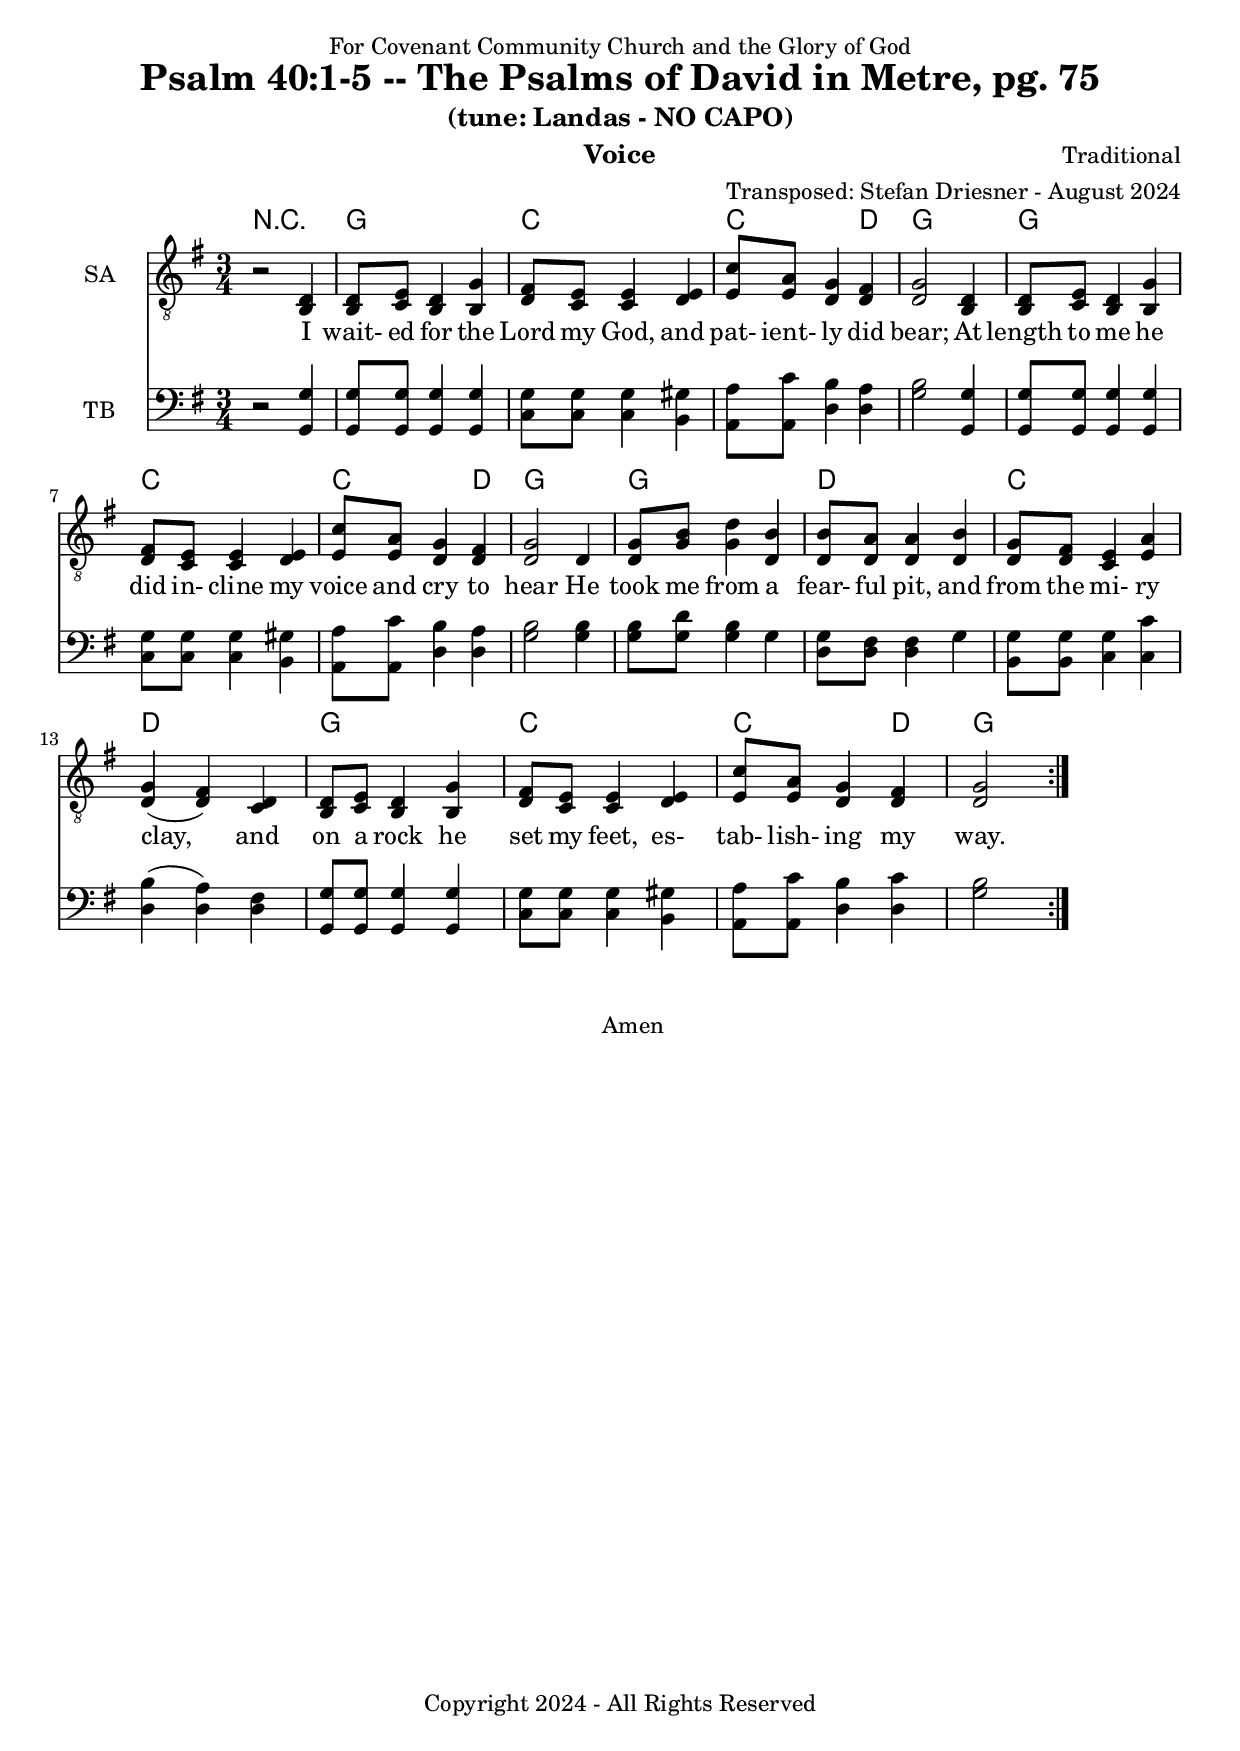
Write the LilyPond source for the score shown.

\version "2.24.1"
\language "english"

% force .mid extension for MIDI file output
#(ly:set-option 'midi-extension "mid")

\header {
  dedication = "For Covenant Community Church and the Glory of God"
  title = "Psalm 40:1-5 -- The Psalms of David in Metre, pg. 75"
  subtitle = "(tune: Landas - NO CAPO)"
  instrument = "Voice"
  composer = "Traditional"
  arranger = "Transposed: Stefan Driesner - August 2024"
  meter = ""
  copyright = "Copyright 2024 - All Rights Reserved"
}

global = {
  \key g \major
  \numericTimeSignature
  \time 3/4
}

versesVoiceOne = \lyricmode {
  % Verse 1-2
  I wait- ed for the Lord my God,
  and pat- ient- ly did bear;
  At length to me he did in- cline
  my voice and cry to hear
  He took me from a fear- ful pit,
  and from the mi- ry clay,
  and on a rock he set my feet,
  es- tab- lish- ing my way.
}

versesVoiceTwo = \lyricmode {
  % Verse 3-4
  He put a new song in my mouth,
  our God to mag- ni-fy;
  Man- y shall see it, and shall fear,
  and on the Lord re- ly.
  O bless- ed is the man whose trust
  up- on the Lord re- lies;
  Re- spect- ing not the proud, nor such
  as turn a- side to lies.
}

versesVoiceThree = \lyricmode {
  % Verse 5
  O Lord my God, full man- y are
  the won- ders thou hast done;
  Thy grac- ious thoughts to us- ward far
  a- bove all thought are gone:
  In or- der none can reck- on them
  to thee: if them de- clare,
  And speak of them I would, they more
  than can be num- ber'd are.
}

% G major  ^\markup { \fret-diagram "6-3;5-2;4-o;3-o;2-3;1-3;" }
% C9 major ^\markup { \fret-diagram "6-o;5-3;4-2;3-o;2-3;1-3;" }
% D major  ^\markup { \fret-diagram "6-x;5-o;4-o;3-2;2-3;1-2;" }

MelodyVoice = \relative c {
  \global
  \dynamicUp
  \repeat volta 2
  % Music follows here.
  {
    r2 <d >4 |
    % Verse 1
    <d  >8  <e  >8  <d  >4  <g  >4  |
    <fs >8  <e  >8  <e  >4  <e  >4  |
    <c' >8  <a  >8  <g  >4  <fs >4  |
    <g  >2                  <d  >4  |
    <d  >8  <e  >8  <d  >4  <g  >4  |
    <fs >8  <e  >8  <e  >4  <e  >4  |
    <c' >8  <a  >8  <g  >4  <fs >4  |
    <g  >2                  <d  >4  |
    <g  >8  <b  >8  <d  >4  <b  >4  |
    <b  >8  <a  >8  <a  >4  <b  >4  |
    <g  >8  <fs >8  <e  >4  <a  >4  |
    <g  >4         (<fs >4) <d  >4  |
    <d  >8  <e  >8  <d  >4  <g  >4  |
    <fs >8  <e  >8  <e  >4  <e  >4  |
    <c' >8  <a  >8  <g  >4  <fs >4  |
    <g  >2
%    \bar "|."
  }
}

SAVoice = \relative c {
  \global
  \dynamicUp
  \repeat volta 2
  % Music follows here.
  {
    r2 <b  d >4 |
    % Verse 1
    <b  d  >8  <c  e  >8  <b  d  >4  <b  g' >4  |
    <d  fs >8  <c  e  >8  <c  e  >4  <d  e  >4  |
    <e  c' >8  <e  a  >8  <d  g  >4  <d  fs >4  |
    <d  g  >2                        <b  d  >4  |
    <b  d  >8  <c  e  >8  <b  d  >4  <b  g' >4  |
    <d  fs >8  <c  e  >8  <c  e  >4  <d  e  >4  |
    <e  c' >8  <e  a  >8  <d  g  >4  <d  fs >4  |
    <d  g  >2                        <d     >4  |
    <d  g  >8  <g  b  >8  <g  d' >4  <d  b' >4  |
    <d  b' >8  <d  a' >8  <d  a' >4  <d  b' >4  |
    <d  g  >8  <d  fs >8  <c  e  >4  <e  a  >4  |
    <d  g  >4            (<d  fs >4) <c  d  >4  |
    <b  d  >8  <c  e  >8  <b  d  >4  <b  g' >4  |
    <d  fs >8  <c  e  >8  <c  e  >4  <d  e  >4  |
    <e  c' >8  <e  a  >8  <d  g  >4  <d  fs >4  |
    <d  g  >2
%    \bar "|."
  }
}

TBVoice = \relative c {
  \global
  \dynamicUp
  \repeat volta 2
  % Music follows here.
  {
    r2 <g  g' >4 |
    % Verse 1
    <g  g' >8  <g  g' >8  <g  g' >4  <g  g' >4  |
    <c  g' >8  <c  g' >8  <c  g' >4  <b  gs'>4  |
    <a  a' >8  <a  c' >8  <d  b' >4  <d  a' >4  |
    <g  b  >2                        <g, g' >4  |
    <g  g' >8  <g  g' >8  <g  g' >4  <g  g' >4  |
    <c  g' >8  <c  g' >8  <c  g' >4  <b  gs'>4  |
    <a  a' >8  <a  c' >8  <d  b' >4  <d  a' >4  |
    <g  b  >2                        <g  b  >4  |
    <g  b  >8  <g  d' >8  <g  b  >4  <g     >4  |
    <d  g  >8  <d  fs >8  <d  fs >4  <g     >4  |
    <b, g' >8  <b  g' >8  <c  g' >4  <c  c' >4  |
    <d  b'  >4           (<d  a' >4) <d  fs >4  |
    <g, g'  >8 <g  g' >8  <g  g' >4  <g  g' >4  |
    <c  g' >8  <c  g' >8  <c  g' >4  <b  gs'>4  |
    <a  a' >8  <a  c' >8  <d  b' >4  <d  c' >4  |
    <g  b  >2
%    \bar "|."
  }
}

Chords = \new ChordNames {
  \chordmode {
    r2.
    <g>2. <c>2. <c>2  <d>4 <g>2.
    <g>2. <c>2. <c>2  <d>4 <g>2.
    <g>2. <d>2. <c>2.      <d>2. 
    <g>2. <c>2. <c>2  <d>4 <g>2.
  }
}

MelodyVoicePart = \new Staff \with {
  instrumentName = "Melody"
  midiInstrument = "Voice Oohs"
} { \clef "treble_8" \MelodyVoice }
\addlyrics { \versesVoiceOne }

SAVoicePart = \new Staff \with {
  instrumentName = "SA"
  midiInstrument = "Voice Oohs"
} { \clef "treble_8" \SAVoice }
\addlyrics { \versesVoiceOne }

TBVoicePart = \new Staff \with {
  instrumentName = "TB"
  midiInstrument = "Voice Oohs"
} { \clef bass \TBVoice }

\score {
  <<
    \Chords
    % \MelodyVoicePart    
    \SAVoicePart
    \TBVoicePart
  >>
  \layout { }
  \midi {
    \context {
      \Score
      tempoWholesPerMinute = #(ly:make-moment 100 2)
    }
  }
}

\markup {
  \fill-line {
    {
      \column {
        \left-align {
	  "    Amen"
        }
      }
    }
  }
}